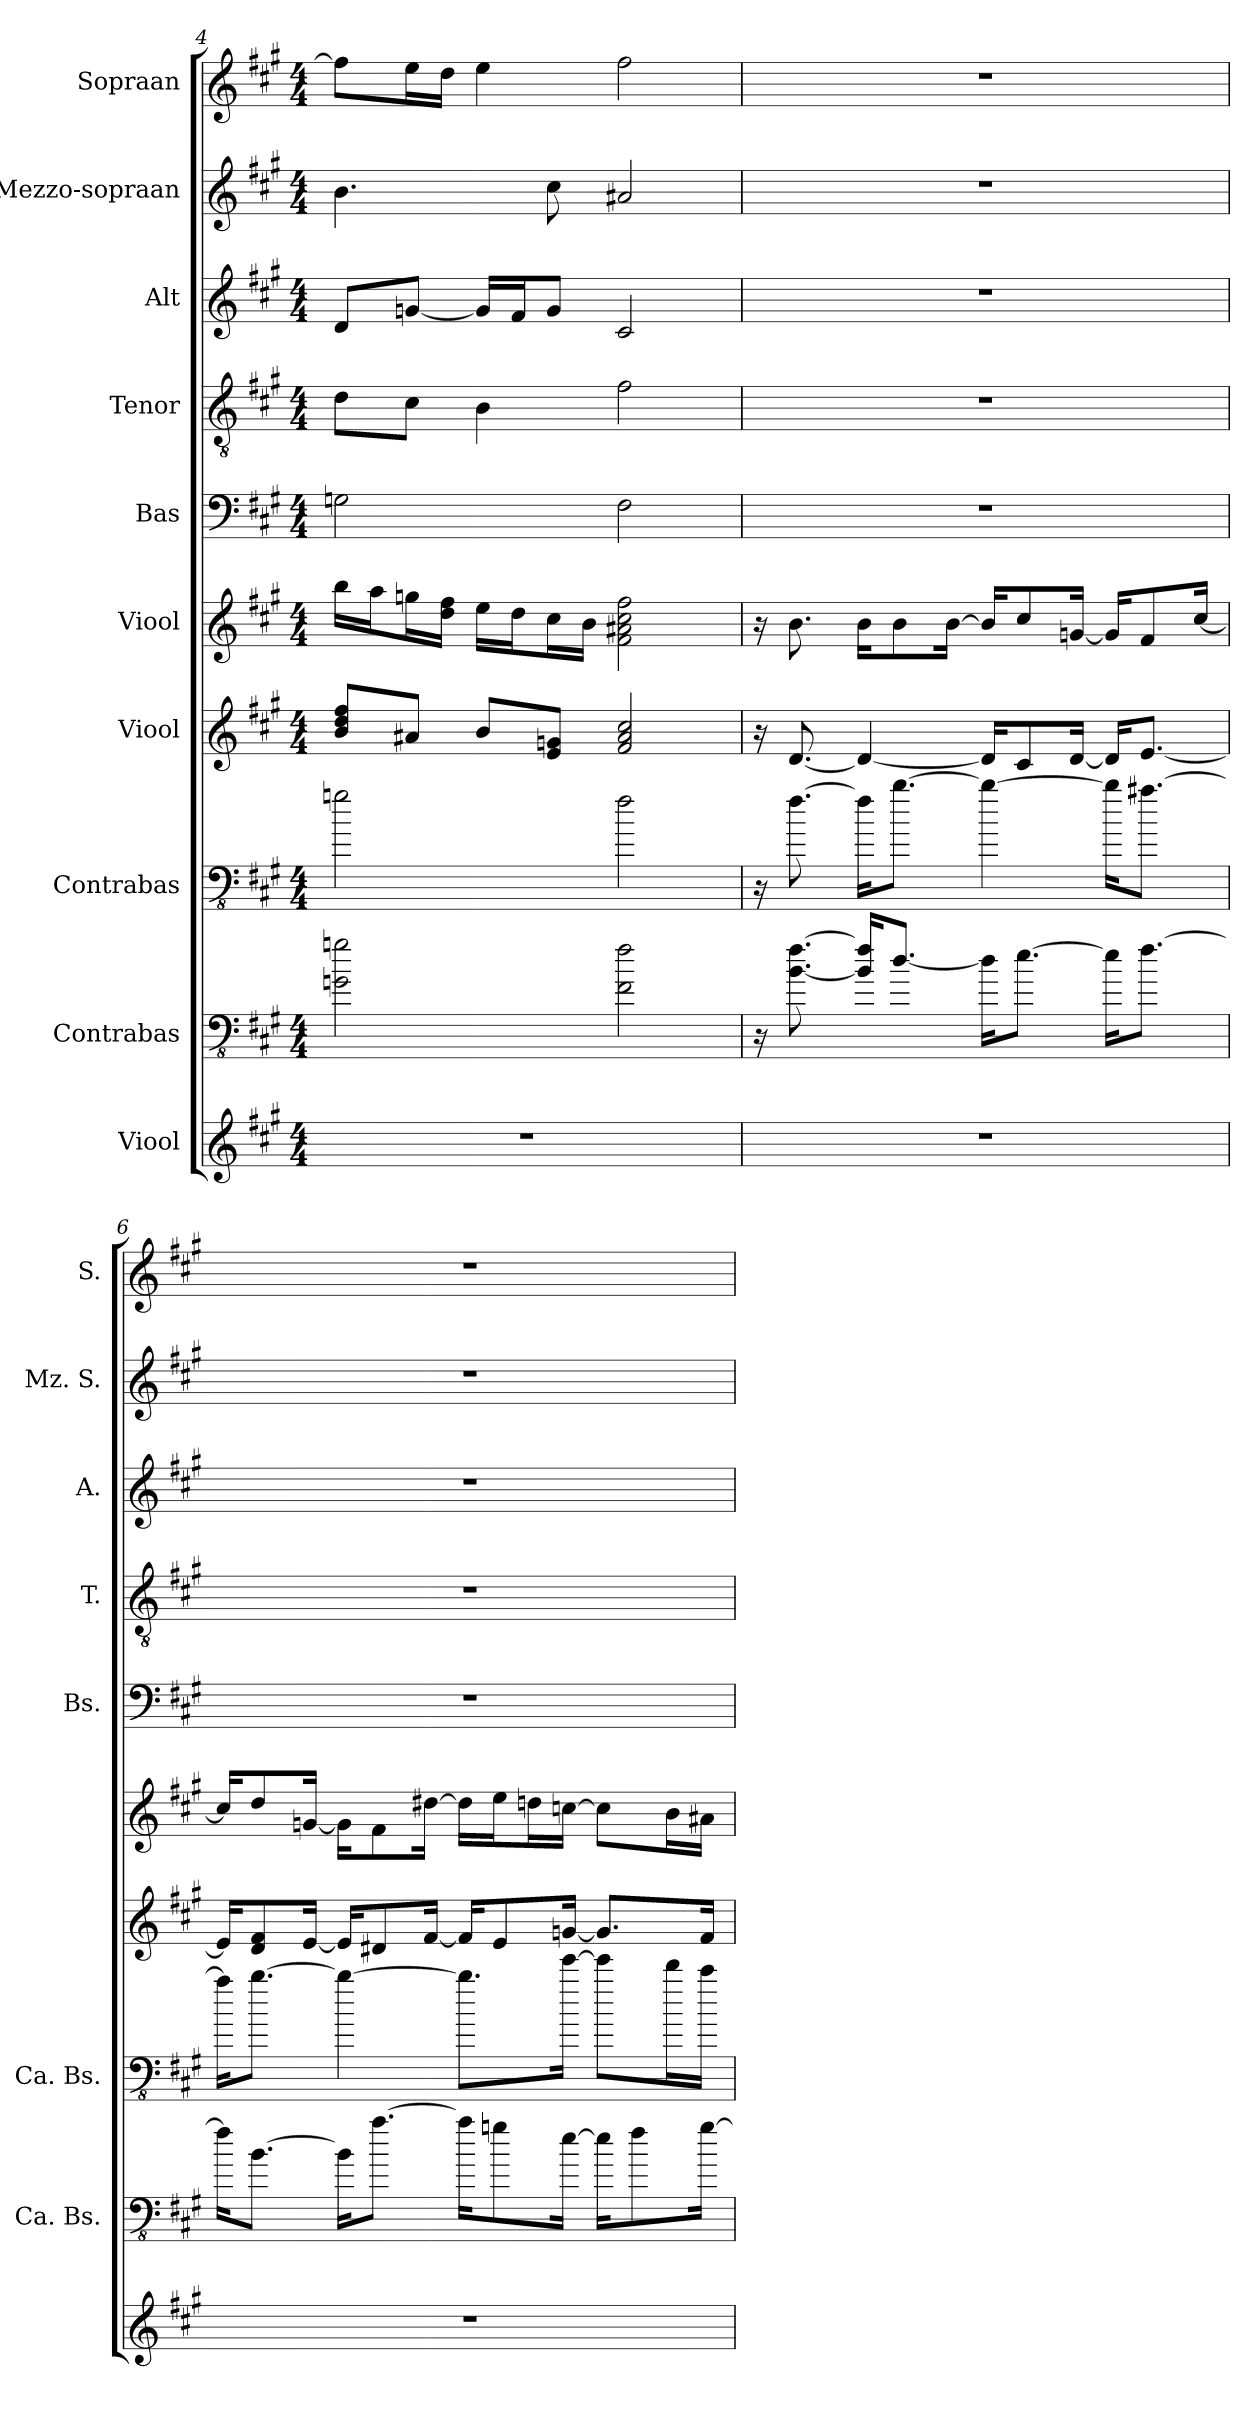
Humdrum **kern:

**kern	**kern	**kern	**kern	**kern	**kern	**kern	**kern	**kern	**kern
*part10	*part9	*part8	*part7	*part6	*part5	*part4	*part3	*part2	*part1
*staff10	*staff9	*staff8	*staff7	*staff6	*staff5	*staff4	*staff3	*staff2	*staff1
*I"Viool	*I"Contrabas	*I"Contrabas	*I"Viool	*I"Viool	*I"Bas	*I"Tenor	*I"Alt	*I"Mezzo-sopraan	*I"Sopraan
*	*I'Ca. Bs.	*I'Ca. Bs.	*	*	*I'Bs.	*I'T.	*I'A.	*I'Mz. S.	*I'S.
!!LO:LB:g=z
*clefG2	*clefFv4	*clefFv4	*clefG2	*clefG2	*clefF4	*clefGv2	*clefG2	*clefG2	*clefG2
*	*ITrd7c12	*ITrd7c12	*	*	*	*	*	*	*
*k[f#c#g#]	*k[f#c#g#]	*k[f#c#g#]	*k[f#c#g#]	*k[f#c#g#]	*k[f#c#g#]	*k[f#c#g#]	*k[f#c#g#]	*k[f#c#g#]	*k[f#c#g#]
*M4/4	*M4/4	*M4/4	*M4/4	*M4/4	*M4/4	*M4/4	*M4/4	*M4/4	*M4/4
=4	=4	=4	=4	=4	=4	=4	=4	=4	=4
1r	2GGn\ 2Gn\	2Gn\	8b/ 8dd/ 8ff#/L	16bb\LL	2Gn\	8d\L	8d/L	4.b\	8ff#\L]
.	.	.	.	16aa\J	.	.	.	.	.
.	.	.	8a#X/J	16ggn\L	.	8c#\J	[8gn/J	.	16ee\L
.	.	.	.	16dd\ 16ff#\JJ	.	.	.	.	16dd\JJ
.	.	.	8b/L	16ee\LL	.	4B\	16g/LL]	.	4ee\
.	.	.	.	16dd\J	.	.	16f#/J	.	.
.	.	.	8e/ 8gn/J	16cc#\L	.	.	8g/J	8cc#\	.
.	.	.	.	16b\JJ	.	.	.	.	.
*	*	*	*	*	*	*	*	*	*MM26
.	2FF#\ 2F#\	2F#\	2f#/ 2a#/ 2cc#/	2f#\ 2a#X\ 2cc#\ 2ff#\	2F#\	2f#\	2c#/	2a#X/	2ff#\
=5	=5	=5	=5	=5	=5	=5	=5	=5	=5
1r	16r	16r	16r	16r	1r	1r	1r	1r	1r
.	[8.BB\ [8.F#\	[8.F#\	[8.d/	8.b\	.	.	.	.	.
.	16BB]/ 16F#]/KL	16F#\KL]	4d/_	16b\KL	.	.	.	.	.
.	[8.D/J	[8.B\J	.	8b\	.	.	.	.	.
.	.	.	.	[16b\Jk	.	.	.	.	.
.	16D\KL]	4B\_	16d/KL]	16b/KL]	.	.	.	.	.
.	[8.E\J	.	8c#/	8cc#/	.	.	.	.	.
.	.	.	[16d/Jk	[16gn/Jk	.	.	.	.	.
.	16E\KL]	16B\KL]	16d/KL]	16g/KL]	.	.	.	.	.
.	[8.F#\J	[8.A#X\J	[8.e/J	8f#/	.	.	.	.	.
.	.	.	.	[16cc#/Jk	.	.	.	.	.
=6	=6	=6	=6	=6	=6	=6	=6	=6	=6
1r	16F#\KL]	16A#\KL]	16e/KL]	16cc#/KL]	1r	1r	1r	1r	1r
.	[8.BB\J	[8.B\J	8d/ 8f#/	8dd/	.	.	.	.	.
.	.	.	[16e/Jk	[16gn/Jk	.	.	.	.	.
.	16BB\KL]	4B\_	16e/KL]	16g\KL]	.	.	.	.	.
.	[8.A\J	.	8d#X/	8f#\	.	.	.	.	.
.	.	.	[16f#/Jk	[16dd#X\Jk	.	.	.	.	.
.	16A\KL]	8.B\L]	16f#/KL]	16dd#\LL]	.	.	.	.	.
.	8Gn\	.	8e/	16ee\J	.	.	.	.	.
.	.	.	.	16ddn\L	.	.	.	.	.
.	[16E\Jk	[16e\Jk	[16gn/Jk	[16ccn\JJ	.	.	.	.	.
.	16E\KL]	8e\L]	8.g/L]	8cc\L]	.	.	.	.	.
.	8F#\	.	.	.	.	.	.	.	.
.	.	16d\L	.	16b\L	.	.	.	.	.
.	[16G\Jk	16c#\JJ	16f#/Jk	16a#X\JJ	.	.	.	.	.
=	=	=	=	=	=	=	=	=	=
*-	*-	*-	*-	*-	*-	*-	*-	*-	*-
